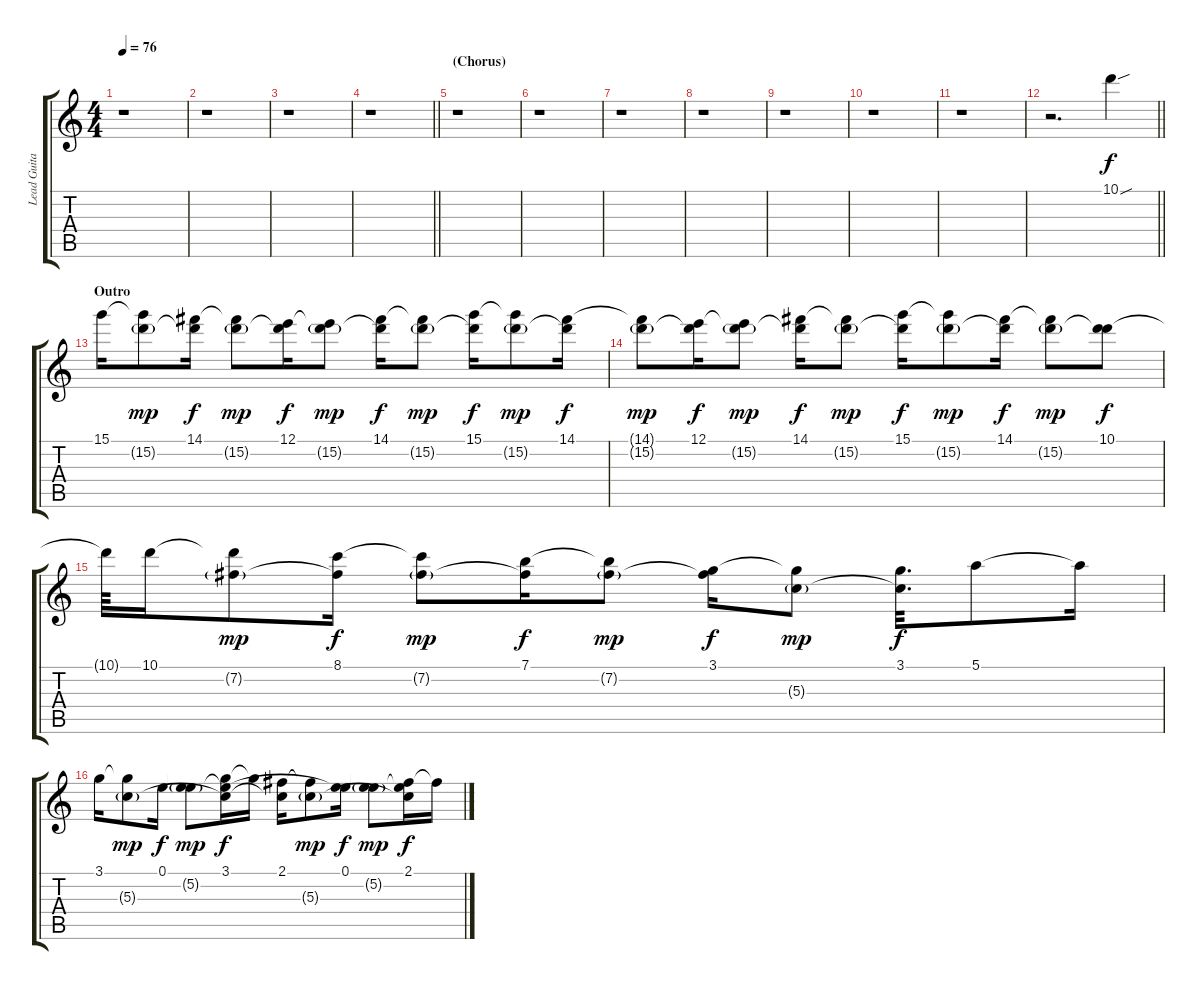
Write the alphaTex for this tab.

\track ("Lead Guitar" "Lead Guita") {instrument overdrivenguitar}
\staff {score tabs}
\tuning (E4 B3 G3 D3 A2 E2) {hide}
\ts (4 4)
\tempo 76
\clef g2
\ks c
r.1{dy f} |
r.1 |
r.1 |
\barLineRight lightlight
r.1 |
\section ("" "(Chorus)")
r.1 |
r.1 |
r.1 |
r.1 |
r.1 |
r.1 |
r.1 |
\barLineRight lightlight
r.2{d volume 16 instrument electricguitarjazz} 10.1{sou}.4 |
\section ("" "Outro")
15.1.16 (15.1{t} 15.2{g}).8{dy mp} (14.1 15.2{t}).16{dy f} (14.1{t} 15.2{g}).8{dy mp} (12.1 15.2{t}).16{dy f} (12.1{t} 15.2{g}).8{dy mp} (14.1 15.2{t}).16{dy f} (14.1{t} 15.2{g}).8{dy mp} (15.1 15.2{t}).16{dy f} (15.1{t} 15.2{g}).8{dy mp} (14.1 15.2{t}).16{dy f} |
(14.1{t} 15.2{g}).8{dy mp} (12.1 15.2{t}).16{dy f} (12.1{t} 15.2{g}).8{dy mp} (14.1 15.2{t}).16{dy f} (14.1{t} 15.2{g}).8{dy mp} (15.1 15.2{t}).16{dy f} (15.1{t} 15.2{g}).8{dy mp} (14.1 15.2{t}).16{dy f} (14.1{t} 15.2{g}).8{dy mp} (10.1 15.2{t}).8{dy f} |
10.1{t}.64 10.1.16 (10.1{t} 7.2{g}).8{dy mp} (8.1 7.2{t}).16{dy f} (8.1{t} 7.2{g}).8{dy mp} (7.1 7.2{t}).16{dy f} (7.1{t} 7.2{g}).8{dy mp} (3.1 7.2{t}).16{dy f} (3.1{t} 5.3{g}).8{dy mp} (3.1 5.3{t}).32{d dy f} 5.1.8 5.1{t}.16 |
3.1.16 (3.1{t} 5.3{g}).8{dy mp} 0.1.16{dy f} (0.1{t} 5.2{g}).8{dy mp} (3.1 5.2{t} 5.3{t}).16{dy f} 3.1{t}.16 (2.1 5.3{t}).16 (2.1{t} 5.3{g}).8{dy mp} (0.1 5.2{t}).16{dy f} (0.1{t} 5.2{g}).8{dy mp} (2.1 5.2{t} 5.3{t}).16{dy f} 2.1{t}.16
